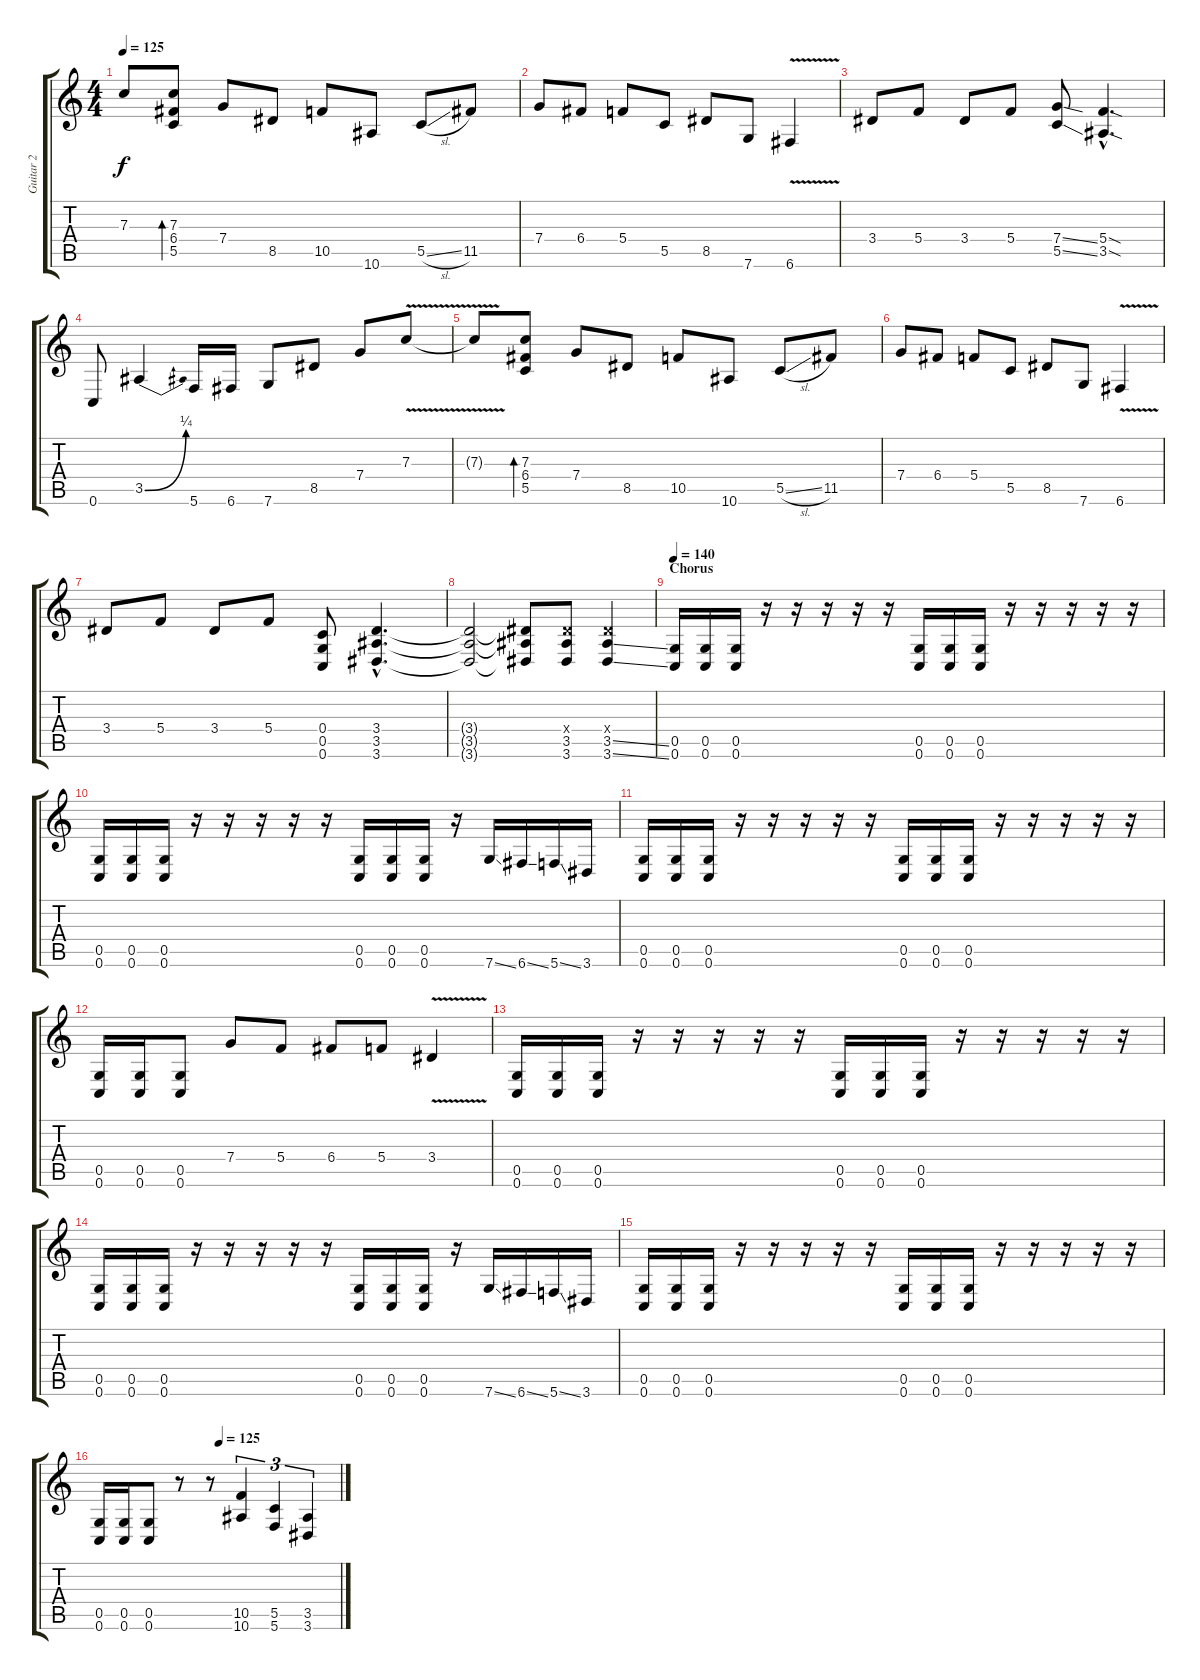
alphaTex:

\track ("Guitar 2" "Guitar 2") {instrument overdrivenguitar}
\staff {score tabs}
\tuning (D4 A3 F3 C3 G2 C2) {hide}
\ts (4 4)
\tempo 125
\clef g2
\ks c
7.3{t}.8{dy f} (7.3 6.4 5.5).8{bd 240} 7.4.8 8.5.8 10.5.8 10.6.8 5.5{sl}.8 11.5.8 |
7.4.8 6.4.8 5.4.8 5.5.8 8.5.8 7.6.8 6.6{v}.4 |
3.4.8 5.4.8 3.4.8 5.4.8 (7.4{ss} 5.5{ss}).8{instrument overdrivenguitar} (5.4{sod hac} 3.5{sod hac}).4{d} |
0.6.8{instrument electricguitarclean} 3.5{be (bend 0 0 60 1)}.4 5.6.16 6.6.16 7.6.8 8.5.8 7.4.8 7.3{v}.8 |
7.3{t}.8 (7.3 6.4 5.5).8{bd 240} 7.4.8 8.5.8 10.5.8 10.6.8 5.5{sl}.8 11.5.8 |
7.4.8 6.4.8 5.4.8 5.5.8 8.5.8 7.6.8 6.6{v}.4 |
3.4.8 5.4.8 3.4.8 5.4.8 (0.4 0.5 0.6).8{instrument overdrivenguitar} (3.4{hac} 3.5{hac} 3.6{hac}).4{d} |
(3.4{t} 3.5{t} 3.6{t}).2 (3.4{t} 3.5{t} 3.6{t}).8 (3.4{x} 3.5 3.6).8 (3.4{x} 3.5{ss} 3.6{ss}).4 |
\section ("" "Chorus")
\tempo 140
(0.5 0.6).16 (0.5 0.6).16 (0.5 0.6).16 r.16 r.16 r.16 r.16 r.16 (0.5 0.6).16 (0.5 0.6).16 (0.5 0.6).16 r.16 r.16 r.16 r.16 r.16 |
(0.5 0.6).16 (0.5 0.6).16 (0.5 0.6).16 r.16 r.16 r.16 r.16 r.16 (0.5 0.6).16 (0.5 0.6).16 (0.5 0.6).16 r.16 7.6{ss}.16 6.6{ss}.16 5.6{ss}.16 3.6.16 |
(0.5 0.6).16 (0.5 0.6).16 (0.5 0.6).16 r.16 r.16 r.16 r.16 r.16 (0.5 0.6).16 (0.5 0.6).16 (0.5 0.6).16 r.16 r.16 r.16 r.16 r.16 |
(0.5 0.6).16 (0.5 0.6).16 (0.5 0.6).8 7.4.8 5.4.8 6.4.8 5.4.8 3.4{v}.4 |
(0.5 0.6).16 (0.5 0.6).16 (0.5 0.6).16 r.16 r.16 r.16 r.16 r.16 (0.5 0.6).16 (0.5 0.6).16 (0.5 0.6).16 r.16 r.16 r.16 r.16 r.16 |
(0.5 0.6).16 (0.5 0.6).16 (0.5 0.6).16 r.16 r.16 r.16 r.16 r.16 (0.5 0.6).16 (0.5 0.6).16 (0.5 0.6).16 r.16 7.6{ss}.16 6.6{ss}.16 5.6{ss}.16 3.6.16 |
(0.5 0.6).16 (0.5 0.6).16 (0.5 0.6).16 r.16 r.16 r.16 r.16 r.16 (0.5 0.6).16 (0.5 0.6).16 (0.5 0.6).16 r.16 r.16 r.16 r.16 r.16 |
\tempo (125 0.5)
(0.5 0.6).16 (0.5 0.6).16 (0.5 0.6).8 r.8 r.8 (10.5 10.6).4{tu (3 2)} (5.5 5.6).4{tu (3 2)} (3.5 3.6).4{tu (3 2)}
